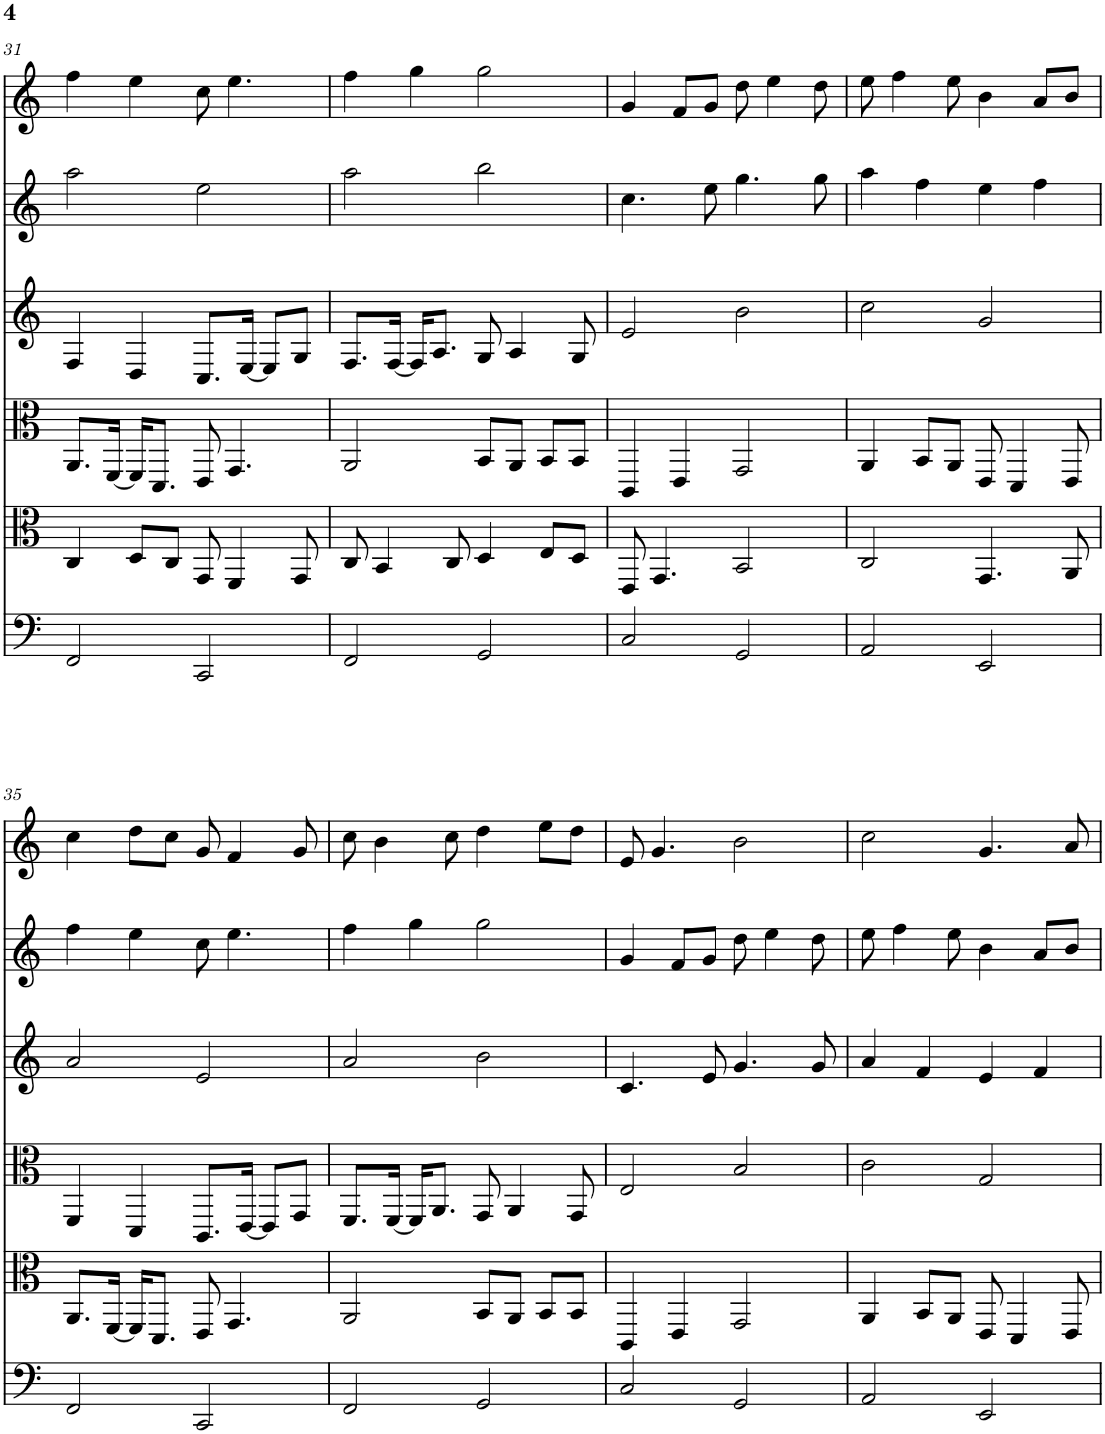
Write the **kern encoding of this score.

**kern	**kern	**kern	**kern	**kern	**kern
*part6	*part5	*part4	*part3	*part2	*part1
*staff6	*staff5	*staff4	*staff3	*staff2	*staff1
*I"cello	*I"viola [2]	*I"viola	*I"violin [3]	*I"violin [2]	*I"violin
*	*I'Vla	*I'Vla	*I'Vln	*I'Vln	*I'Vln
!!LO:PB:g=z
*clefF4	*clefC3	*clefC3	*clefG2	*clefG2	*clefG2
*k[]	*k[]	*k[]	*k[]	*k[]	*k[]
*M4/4	*M4/4	*M4/4	*M4/4	*M4/4	*M4/4
=31	=31	=31	=31	=31	=31
2FF/	4C/	8.AA/L	4F/	2aa\	4ff\
.	.	[16FF/Jk	.	.	.
.	8D/L	16FF/KL]	4D/	.	4ee\
.	.	8.DD/J	.	.	.
.	8C/J	.	.	.	.
2CC/	8GG/	8EE/	8.C/L	2ee\	8cc\
.	4FF/	4.GG/	.	.	4.ee\
.	.	.	[16E/Jk	.	.
.	.	.	8E/L]	.	.
.	8GG/	.	8G/J	.	.
=32	=32	=32	=32	=32	=32
2FF/	8C/	2AA/	8.F/L	2aa\	4ff\
.	4BB/	.	.	.	.
.	.	.	[16F/Jk	.	.
.	.	.	16F/KL]	.	4gg\
.	.	.	8.A/J	.	.
.	8C/	.	.	.	.
2GG/	4D/	8BB/L	8G/	2bb\	2gg\
.	.	8AA/J	4A/	.	.
.	8E/L	8BB/L	.	.	.
.	8D/J	8BB/J	8G/	.	.
=33	=33	=33	=33	=33	=33
2C/	8EE/	4CC/	2e/	4.cc\	4g/
.	4.GG/	.	.	.	.
.	.	4EE/	.	.	8f/L
.	.	.	.	8ee\	8g/J
2GG/	2BB/	2GG/	2b\	4.gg\	8dd\
.	.	.	.	.	4ee\
.	.	.	.	8gg\	8dd\
=34	=34	=34	=34	=34	=34
2AA/	2C/	4AA/	2cc\	4aa\	8ee\
.	.	.	.	.	4ff\
.	.	8BB/L	.	4ff\	.
.	.	8AA/J	.	.	8ee\
2EE/	4.GG/	8EE/	2g/	4ee\	4b\
.	.	4DD/	.	.	.
.	.	.	.	4ff\	8a/L
.	8AA/	8EE/	.	.	8b/J
!!LO:LB:g=z
=35	=35	=35	=35	=35	=35
2FF/	8.AA/L	4FF/	2a/	4ff\	4cc\
.	[16FF/Jk	.	.	.	.
.	16FF/KL]	4DD/	.	4ee\	8dd\L
.	8.DD/J	.	.	.	.
.	.	.	.	.	8cc\J
2CC/	8EE/	8.CC/L	2e/	8cc\	8g/
.	4.GG/	.	.	4.ee\	4f/
.	.	[16EE/Jk	.	.	.
.	.	8EE/L]	.	.	.
.	.	8GG/J	.	.	8g/
=36	=36	=36	=36	=36	=36
2FF/	2AA/	8.FF/L	2a/	4ff\	8cc\
.	.	.	.	.	4b\
.	.	[16FF/Jk	.	.	.
.	.	16FF/KL]	.	4gg\	.
.	.	8.AA/J	.	.	.
.	.	.	.	.	8cc\
2GG/	8BB/L	8GG/	2b\	2gg\	4dd\
.	8AA/J	4AA/	.	.	.
.	8BB/L	.	.	.	8ee\L
.	8BB/J	8GG/	.	.	8dd\J
=37	=37	=37	=37	=37	=37
2C/	4CC/	2E/	4.c/	4g/	8e/
.	.	.	.	.	4.g/
.	4EE/	.	.	8f/L	.
.	.	.	8e/	8g/J	.
2GG/	2GG/	2B/	4.g/	8dd\	2b\
.	.	.	.	4ee\	.
.	.	.	8g/	8dd\	.
=38	=38	=38	=38	=38	=38
2AA/	4AA/	2c\	4a/	8ee\	2cc\
.	.	.	.	4ff\	.
.	8BB/L	.	4f/	.	.
.	8AA/J	.	.	8ee\	.
2EE/	8EE/	2G/	4e/	4b\	4.g/
.	4DD/	.	.	.	.
.	.	.	4f/	8a/L	.
.	8EE/	.	.	8b/J	8a/
=	=	=	=	=	=
*-	*-	*-	*-	*-	*-
